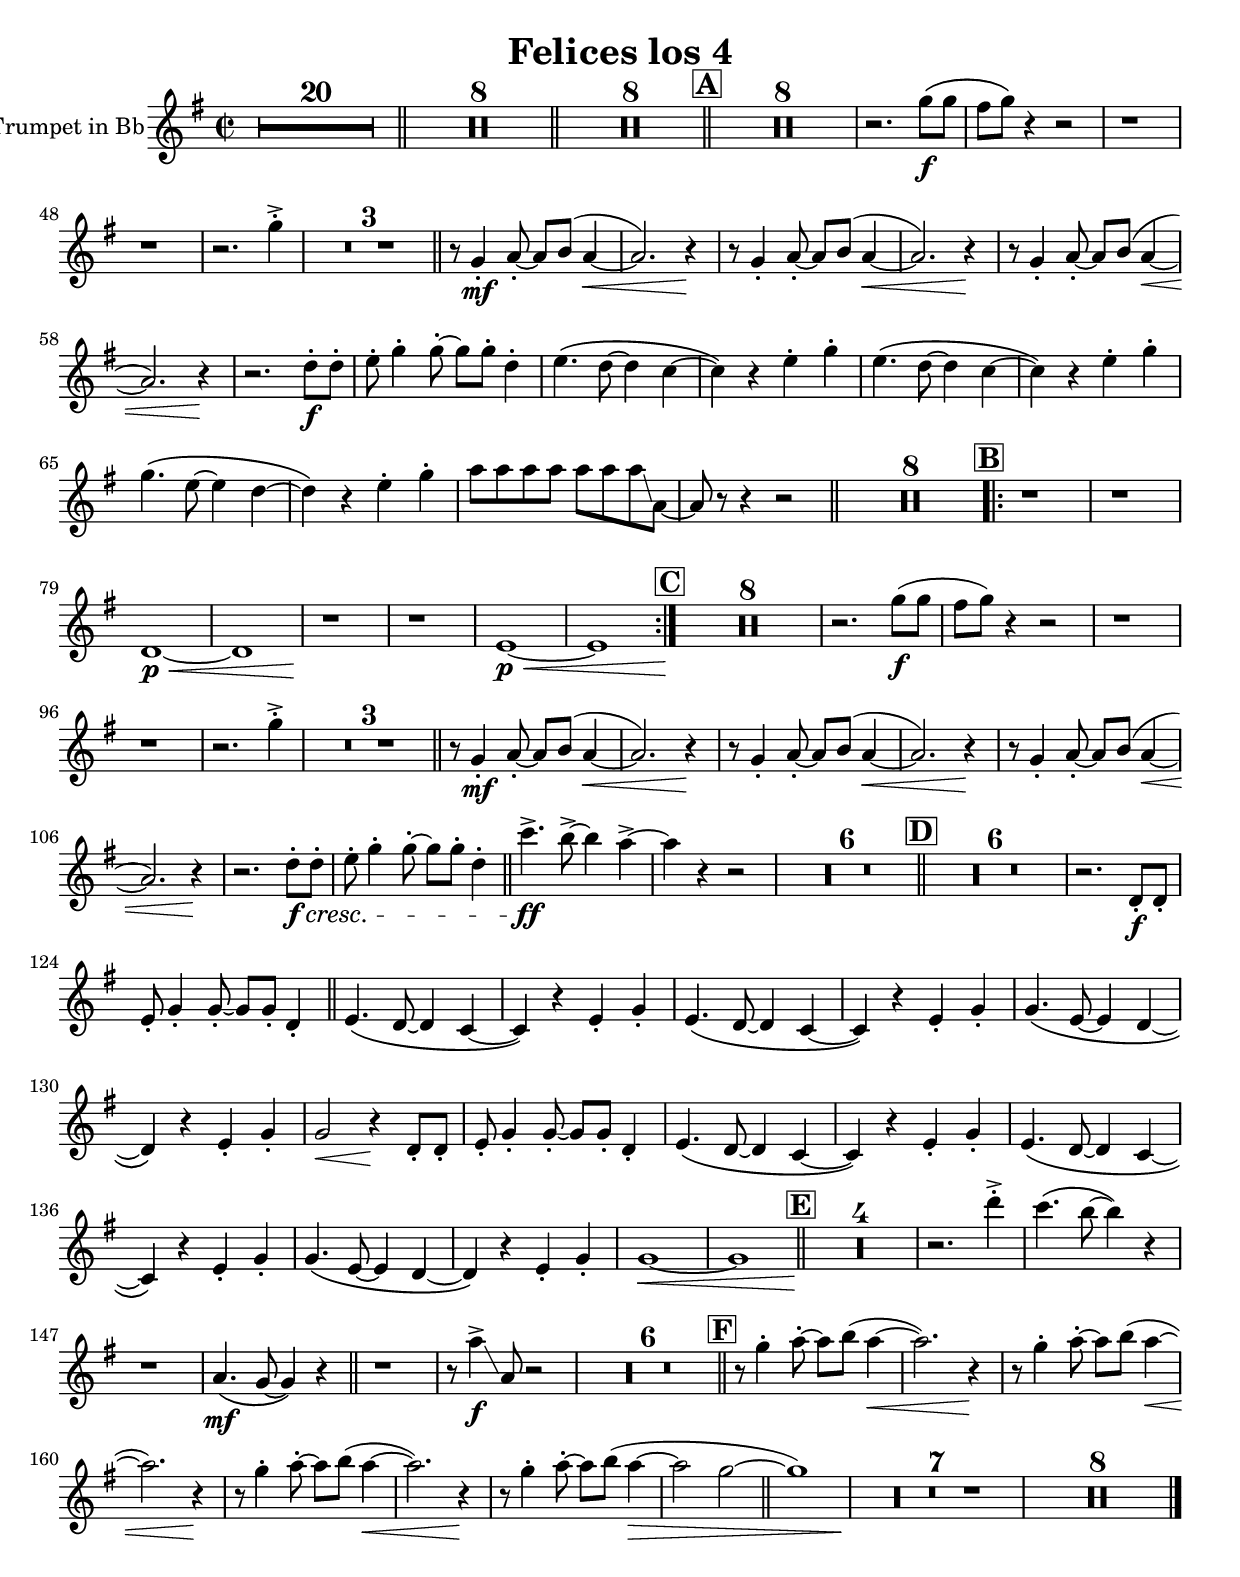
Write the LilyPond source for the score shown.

\version "2.18.2"

\header {
  title = "Felices los 4"
}

global = {
  \set Score.markFormatter = #format-mark-box-letters
  \key d \minor
  \time 2/2
}

trumpetBb = \relative c'' {
  \global
  \transposition bes
  \compressFullBarRests
  R1*20 | \bar "||"
  R1*8 | \bar "||"
  R1* 8 | \bar "||"
  \mark \default
  R1*8 |
  r2. f8\(\f f |
  e f\) r4 r2 |
  r1 | r1 |
  r2. f4->-. |
  R1*3 | \bar "||"
  r8 f,4-.\mf g8~-. g a^( g4~\< | g2.) r4\! |
  r8 f4-. g8~-. g a^( g4~\< | g2.) r4\! |
  r8 f4-. g8~-. g a^( g4~\< | g2.) r4\! |
  r2. c8-.\f c-. | d8-. f4-. f8~-. f f-. c4-. |
  d4.\( c8~ c4 bes4~ | bes4\) r4 d4-. f-. |
  d4.\( c8~ c4 bes4~ | bes4\) r4 d4-. f-. |
  f4.\( d8~ d4 c4~ | c4\) r d-. f-. | g8 g g g g g g\glissando g,~ | g8 r8 r4 r2 | \bar "||" |
  R1*8 |
  \mark \default
  \repeat volta 2 {r1 | r1 | c,1~\<\p | c1 | r1\! | r1 | d~\<\p | d} |
  \mark \default
  R1*8\! |
  r2. f'8(\f f |
  e f) r4 r2 |
  r1 | r1 |
  r2. f4->-. |
  R1*3 | \bar "||"
  r8 f,4-.\mf g8~-. g a^( g4~\< | g2.) r4\! |
  r8 f4-. g8~-. g a^( g4~\< | g2.) r4\! |
  r8 f4-. g8~-. g a^( g4~\< | g2.) r4\! |
  r2. c8-.\f\cresc c-. | d8-. f4-. f8~-. f f-. c4-. | \bar "||"
  bes'4.\ff-> a8~-> a4 g~-> | g r r2 | R1*6 | \bar "||" |
  \mark \default
  R1*6 | r2. c,,8-.\f c-. | d8-. f4-. f8~-. f f-. c4-. | \bar "||"
  d4.\( c8~ c4 bes4~ | bes4\) r4 d4-. f-. |
  d4.\( c8~ c4 bes4~ | bes4\) r4 d4-. f-. |
  f4.\( d8~ d4 c4~ | c4\) r d-. f-. | f2\< r4\! c8-. c-. | d8-. f4-. f8~-. f f-. c4-. |
  d4.\( c8~ c4 bes4~ | bes4\) r4 d4-. f-. |
  d4.\( c8~ c4 bes4~ | bes4\) r4 d4-. f-. |
  f4.\( d8~ d4 c4~ | c4\) r d-. f-. |
  f1~\< | f | \bar "||"
  \mark \default
  R1*4\! |
  r2. c''4-.-> |
  bes4.\( a8~ a4\) r | r1 | g,4.\mf\( f8~ f4\) r | \bar "||"
  r1 | r8 g'4->\f\glissando g,8 r2 | R1*6 | \bar "||"
  \mark \default
  r8 f'4-. g8~-. g a^( g4~\< | g2.) r4\! |
  r8 f4-. g8~-. g a^( g4~\< | g2.) r4\! |
  r8 f4-. g8~-. g a^( g4~\< | g2.) r4\! |
  r8 f4-. g8~-. g a^( g4~\> | g2 f2~ | \bar "||"
  f1) | R1*7\! | R1*8 \bar "|."
  
}

\score {
  \new Staff \with {
    instrumentName = "Trumpet in Bb"
    midiInstrument = "trumpet"
  } \transpose a b \trumpetBb
  \layout { }
  \midi {
    \tempo 4=100
  }
}
